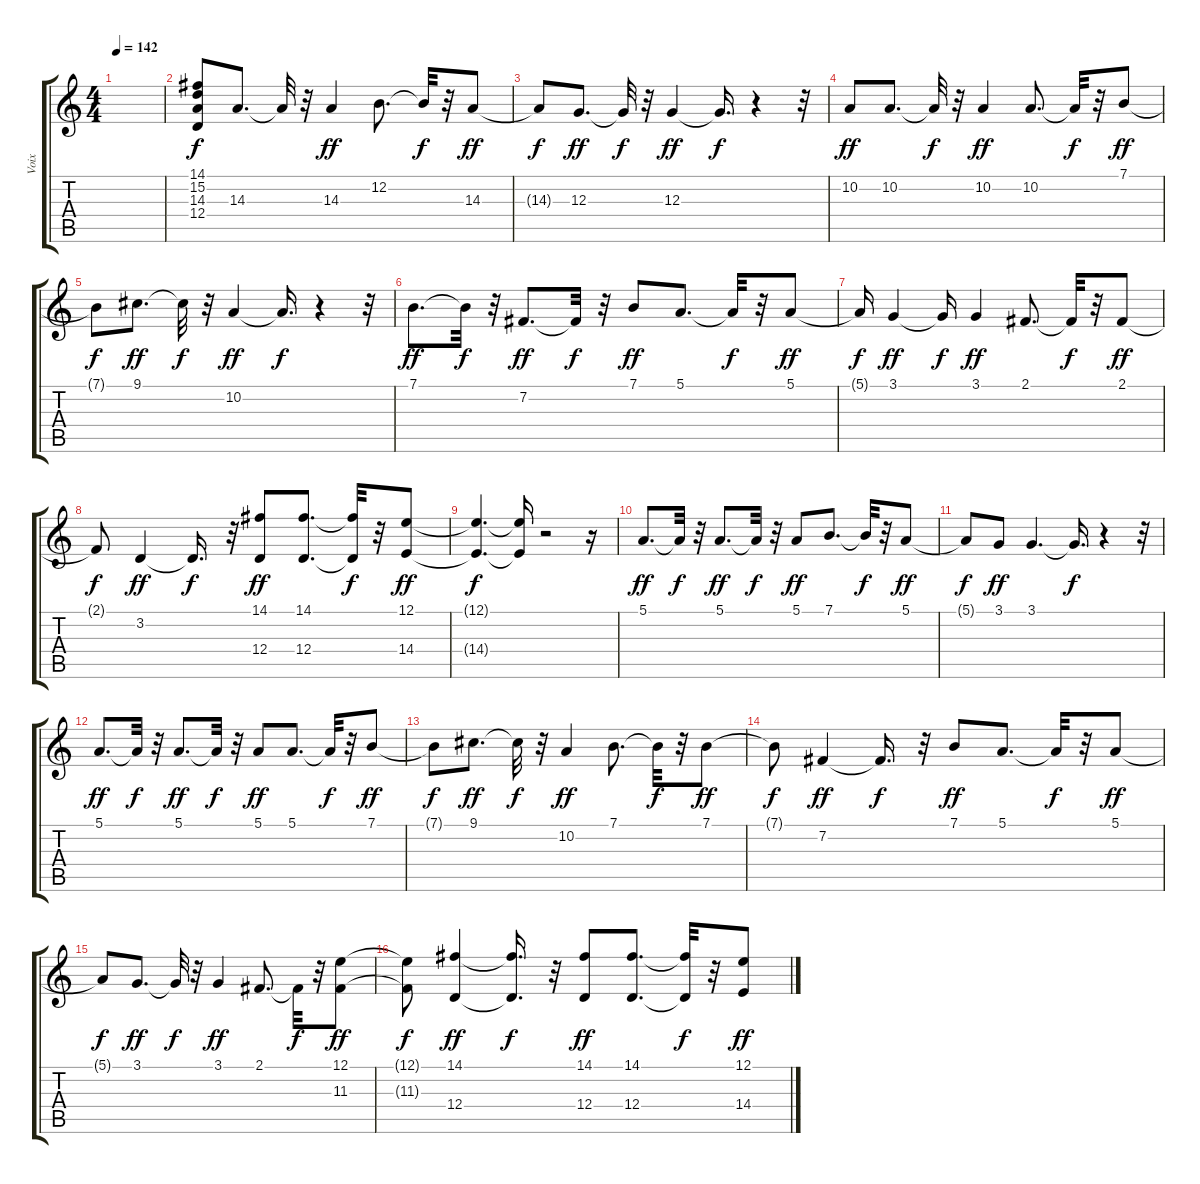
\track ("Voix" "Voix") {instrument lead6voice}
\staff {score tabs}
\tuning (E4 B3 G3 D3 A2 E2) {hide}
\ts (4 4)
\tempo 142
\clef g2
\ks c
|
(14.1 15.2 14.3 12.4).8 14.3.8{d} 14.3{t}.32{dy f} r.32 14.3.4{dy ff} 12.2.8{d} 12.2{t}.32{dy f} r.32 14.3.8{dy ff} |
14.3{t}.8{dy f} 12.3.8{d dy ff} 12.3{t}.32{dy f} r.32 12.3.4{dy ff} 12.3{t}.16{d dy f} r.4 r.32 |
10.2.8{dy ff} 10.2.8{d} 10.2{t}.32{dy f} r.32 10.2.4{dy ff} 10.2.8{d} 10.2{t}.32{dy f} r.32 7.1.8{dy ff} |
7.1{t}.8{dy f} 9.1.8{d dy ff} 9.1{t}.32{dy f} r.32 10.2.4{dy ff} 10.2{t}.16{d dy f} r.4 r.32 |
7.1.8{d dy ff} 7.1{t}.32{dy f} r.32 7.2.8{d dy ff} 7.2{t}.32{dy f} r.32 7.1.8{dy ff} 5.1.8{d} 5.1{t}.32{dy f} r.32 5.1.8{dy ff} |
5.1{t}.16{dy f} 3.1.4{dy ff} 3.1{t}.16{dy f} 3.1.4{dy ff} 2.1.8{d} 2.1{t}.32{dy f} r.32 2.1.8{dy ff} |
2.1{t}.8{dy f} 3.2.4{dy ff} 3.2{t}.16{d dy f} r.32 (14.1 12.4).8{dy ff} (14.1 12.4).8{d} (14.1{t} 12.4{t}).32{dy f} r.32 (12.1 14.4).8{dy ff} |
(12.1{t} 14.4{t}).4{d dy f} (12.1{t} 14.4{t}).16 r.2 r.16 |
5.1.8{d dy ff} 5.1{t}.32{dy f} r.32 5.1.8{d dy ff} 5.1{t}.32{dy f} r.32 5.1.8{dy ff} 7.1.8{d} 7.1{t}.32{dy f} r.32 5.1.8{dy ff} |
5.1{t}.8{dy f} 3.1.8{dy ff} 3.1.4{d} 3.1{t}.16{d dy f} r.4 r.32 |
5.1.8{d dy ff} 5.1{t}.32{dy f} r.32 5.1.8{d dy ff} 5.1{t}.32{dy f} r.32 5.1.8{dy ff} 5.1.8{d} 5.1{t}.32{dy f} r.32 7.1.8{dy ff} |
7.1{t}.8{dy f} 9.1.8{d dy ff} 9.1{t}.32{dy f} r.32 10.2.4{dy ff} 7.1.8{d} 7.1{t}.32{dy f} r.32 7.1.8{dy ff} |
7.1{t}.8{dy f} 7.2.4{dy ff} 7.2{t}.16{d dy f} r.32 7.1.8{dy ff} 5.1.8{d} 5.1{t}.32{dy f} r.32 5.1.8{dy ff} |
5.1{t}.8{dy f} 3.1.8{d dy ff} 3.1{t}.32{dy f} r.32 3.1.4{dy ff} 2.1.8{d} 2.1{t}.32{dy f} r.32 (12.1 11.3).8{dy ff} |
(12.1{t} 11.3{t}).8{dy f} (14.1 12.4).4{dy ff} (14.1{t} 12.4{t}).16{d dy f} r.32 (14.1 12.4).8{dy ff} (14.1 12.4).8{d} (14.1{t} 12.4{t}).32{dy f} r.32 (12.1 14.4).8{dy ff}
